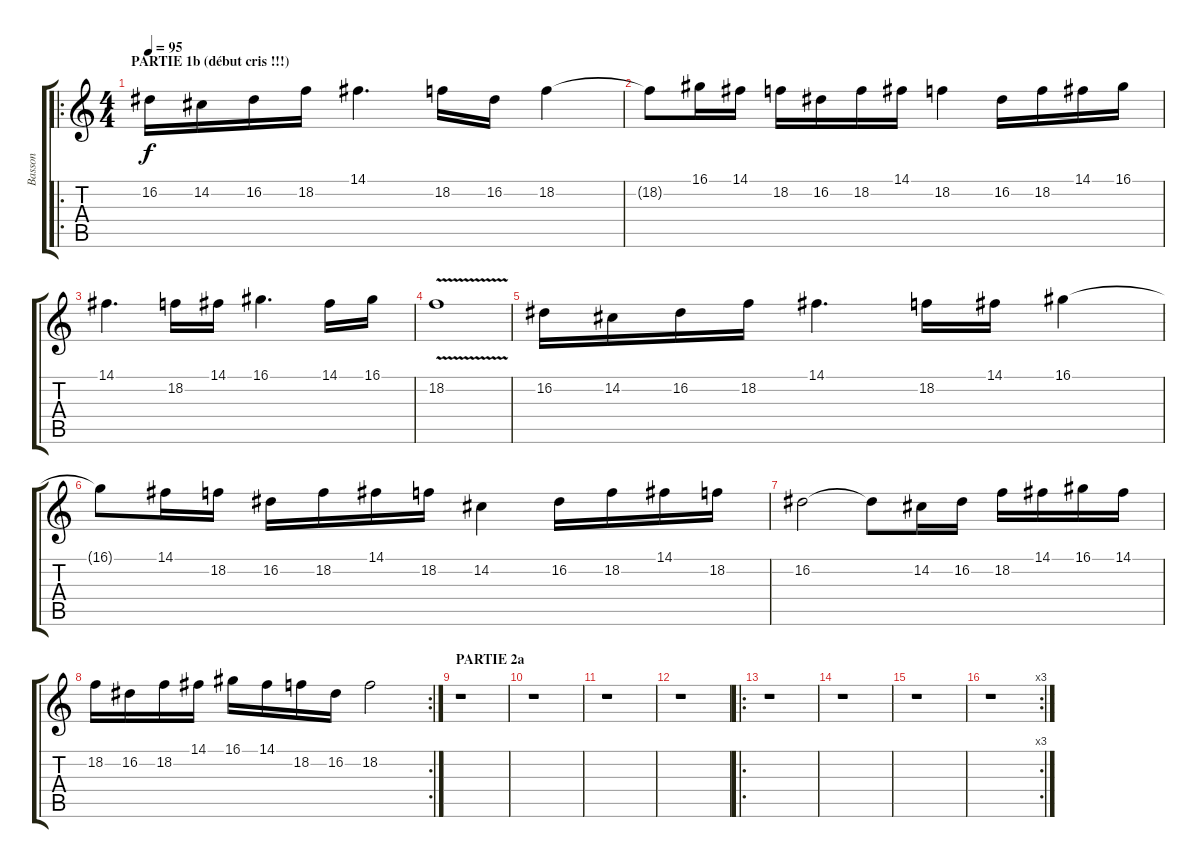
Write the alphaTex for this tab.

\track ("Basson" "Basson") {instrument bassoon}
\staff {score tabs}
\tuning (E4 B3 G3 D3 A2 E2) {hide}
\ro
\ts (4 4)
\section ("" "PARTIE 1b (début cris !!!)")
\tempo 95
\clef g2
\ks c
16.2.16{dy f} 14.2.16 16.2.16 18.2.16 14.1.4{d} 18.2.16 16.2.16 18.2.4 |
18.2{t}.8 16.1.16 14.1.16 18.2.16 16.2.16 18.2.16 14.1.16 18.2.4 16.2.16 18.2.16 14.1.16 16.1.16 |
14.1.4{d} 18.2.16 14.1.16 16.1.4{d} 14.1.16 16.1.16 |
18.2{v}.1 |
16.2.16 14.2.16 16.2.16 18.2.16 14.1.4{d} 18.2.16 14.1.16 16.1.4 |
16.1{t}.8 14.1.16 18.2.16 16.2.16 18.2.16 14.1.16 18.2.16 14.2.4 16.2.16 18.2.16 14.1.16 18.2.16 |
16.2.2 16.2{t}.8 14.2.16 16.2.16 18.2.16 14.1.16 16.1.16 14.1.16 |
\rc 2
18.2.16 16.2.16 18.2.16 14.1.16 16.1.16 14.1.16 18.2.16 16.2.16 18.2.2 |
\section ("" "PARTIE 2a")
r.1 |
r.1 |
r.1 |
r.1 |
\ro
r.1 |
r.1 |
r.1 |
\rc 3
r.1
